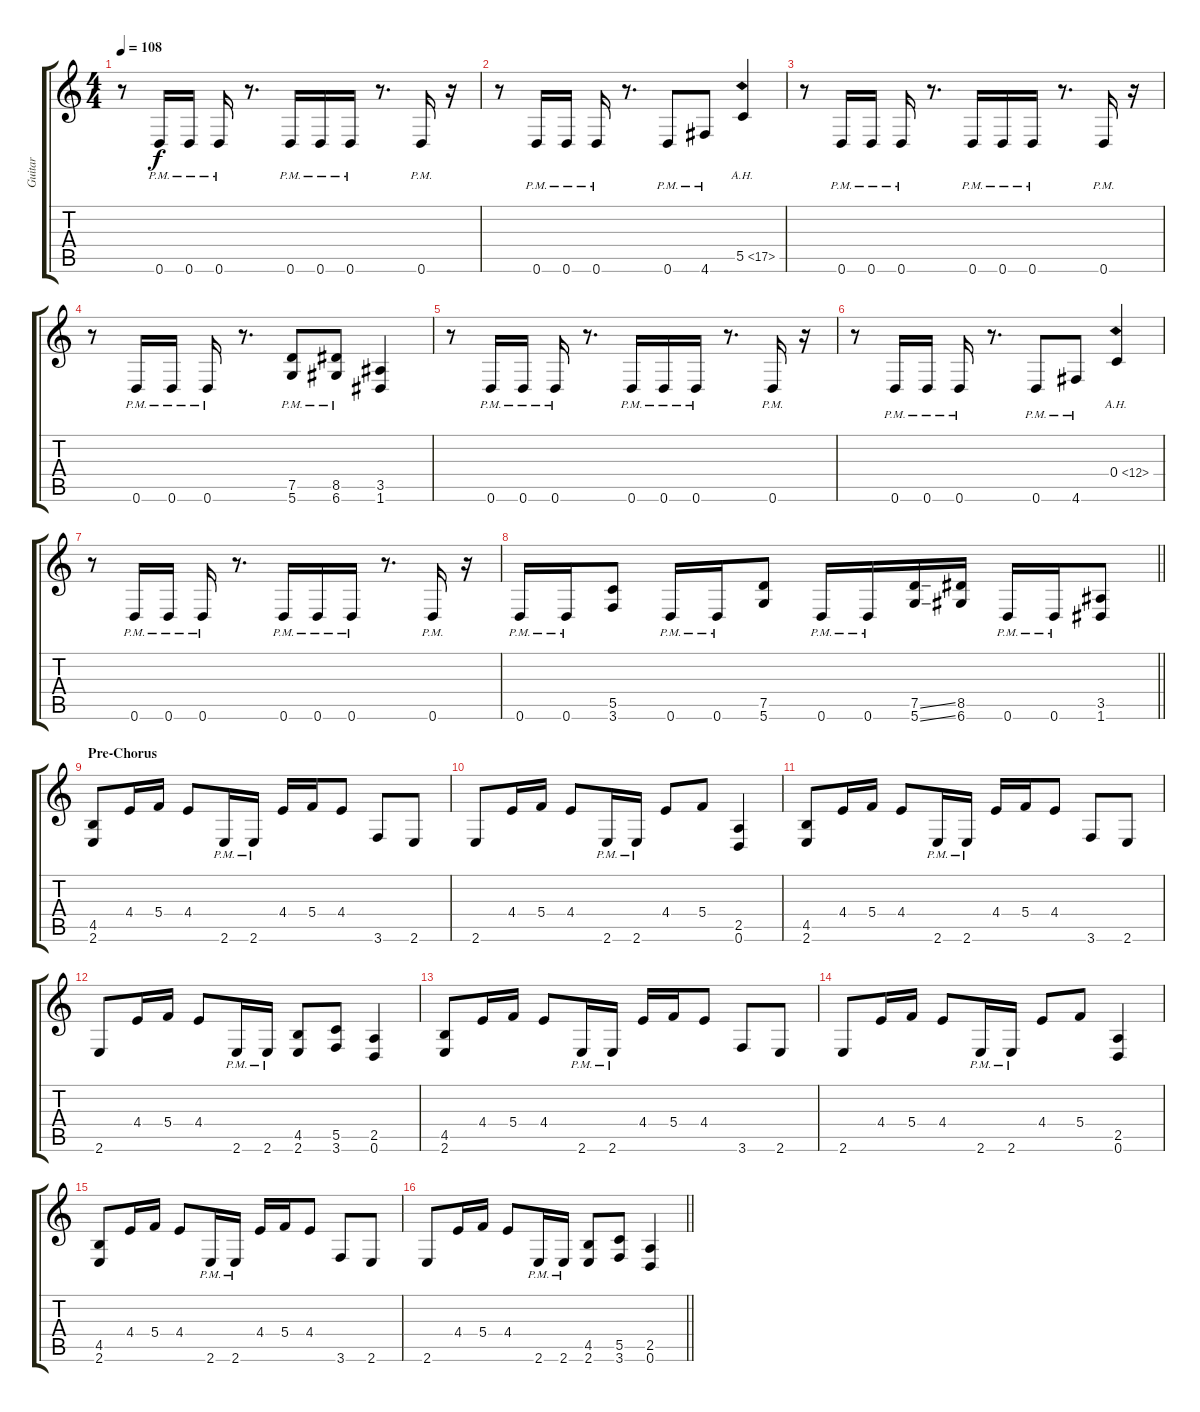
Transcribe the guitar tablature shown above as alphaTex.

\track ("Guitar" "Guitar") {instrument electricguitarjazz}
\staff {score tabs}
\tuning (D4 A3 F3 C3 G2 D2) {hide}
\ts (4 4)
\tempo 108
\clef g2
\ks c
r.8{dy f} 0.6{pm}.16 0.6{pm}.16 0.6{pm}.16 r.8{d} 0.6{pm}.16 0.6{pm}.16 0.6{pm}.16 r.8{d} 0.6{pm}.16 r.16 |
r.8 0.6{pm}.16 0.6{pm}.16 0.6{pm}.16 r.8{d} 0.6{pm}.8 4.6{pm}.8 5.5{ah 12}.4 |
r.8 0.6{pm}.16 0.6{pm}.16 0.6{pm}.16 r.8{d} 0.6{pm}.16 0.6{pm}.16 0.6{pm}.16 r.8{d} 0.6{pm}.16 r.16 |
r.8 0.6{pm}.16 0.6{pm}.16 0.6{pm}.16 r.8{d} (7.5{pm} 5.6{pm}).8 (8.5{pm} 6.6{pm}).8 (3.5 1.6).4 |
r.8 0.6{pm}.16 0.6{pm}.16 0.6{pm}.16 r.8{d} 0.6{pm}.16 0.6{pm}.16 0.6{pm}.16 r.8{d} 0.6{pm}.16 r.16 |
r.8 0.6{pm}.16 0.6{pm}.16 0.6{pm}.16 r.8{d} 0.6{pm}.8 4.6{pm}.8 0.4{ah 12}.4 |
r.8 0.6{pm}.16 0.6{pm}.16 0.6{pm}.16 r.8{d} 0.6{pm}.16 0.6{pm}.16 0.6{pm}.16 r.8{d} 0.6{pm}.16 r.16 |
\barLineRight lightlight
0.6{pm}.16 0.6{pm}.16 (5.5 3.6).8 0.6{pm}.16 0.6{pm}.16 (7.5 5.6).8 0.6{pm}.16 0.6{pm}.16 (7.5{ss} 5.6{ss}).16 (8.5 6.6).16 0.6{pm}.16 0.6{pm}.16 (3.5 1.6).8 |
\section ("" "Pre-Chorus")
(4.5 2.6).8 4.4.16 5.4.16 4.4.8 2.6{pm}.16 2.6{pm}.16 4.4.16 5.4.16 4.4.8 3.6.8 2.6.8 |
2.6.8 4.4.16 5.4.16 4.4.8 2.6{pm}.16 2.6{pm}.16 4.4.8 5.4.8 (2.5 0.6).4 |
(4.5 2.6).8 4.4.16 5.4.16 4.4.8 2.6{pm}.16 2.6{pm}.16 4.4.16 5.4.16 4.4.8 3.6.8 2.6.8 |
2.6.8 4.4.16 5.4.16 4.4.8 2.6{pm}.16 2.6{pm}.16 (4.5 2.6).8 (5.5 3.6).8 (2.5 0.6).4 |
(4.5 2.6).8 4.4.16 5.4.16 4.4.8 2.6{pm}.16 2.6{pm}.16 4.4.16 5.4.16 4.4.8 3.6.8 2.6.8 |
2.6.8 4.4.16 5.4.16 4.4.8 2.6{pm}.16 2.6{pm}.16 4.4.8 5.4.8 (2.5 0.6).4 |
(4.5 2.6).8 4.4.16 5.4.16 4.4.8 2.6{pm}.16 2.6{pm}.16 4.4.16 5.4.16 4.4.8 3.6.8 2.6.8 |
\barLineRight lightlight
2.6.8 4.4.16 5.4.16 4.4.8 2.6{pm}.16 2.6{pm}.16 (4.5 2.6).8 (5.5 3.6).8 (2.5 0.6).4
